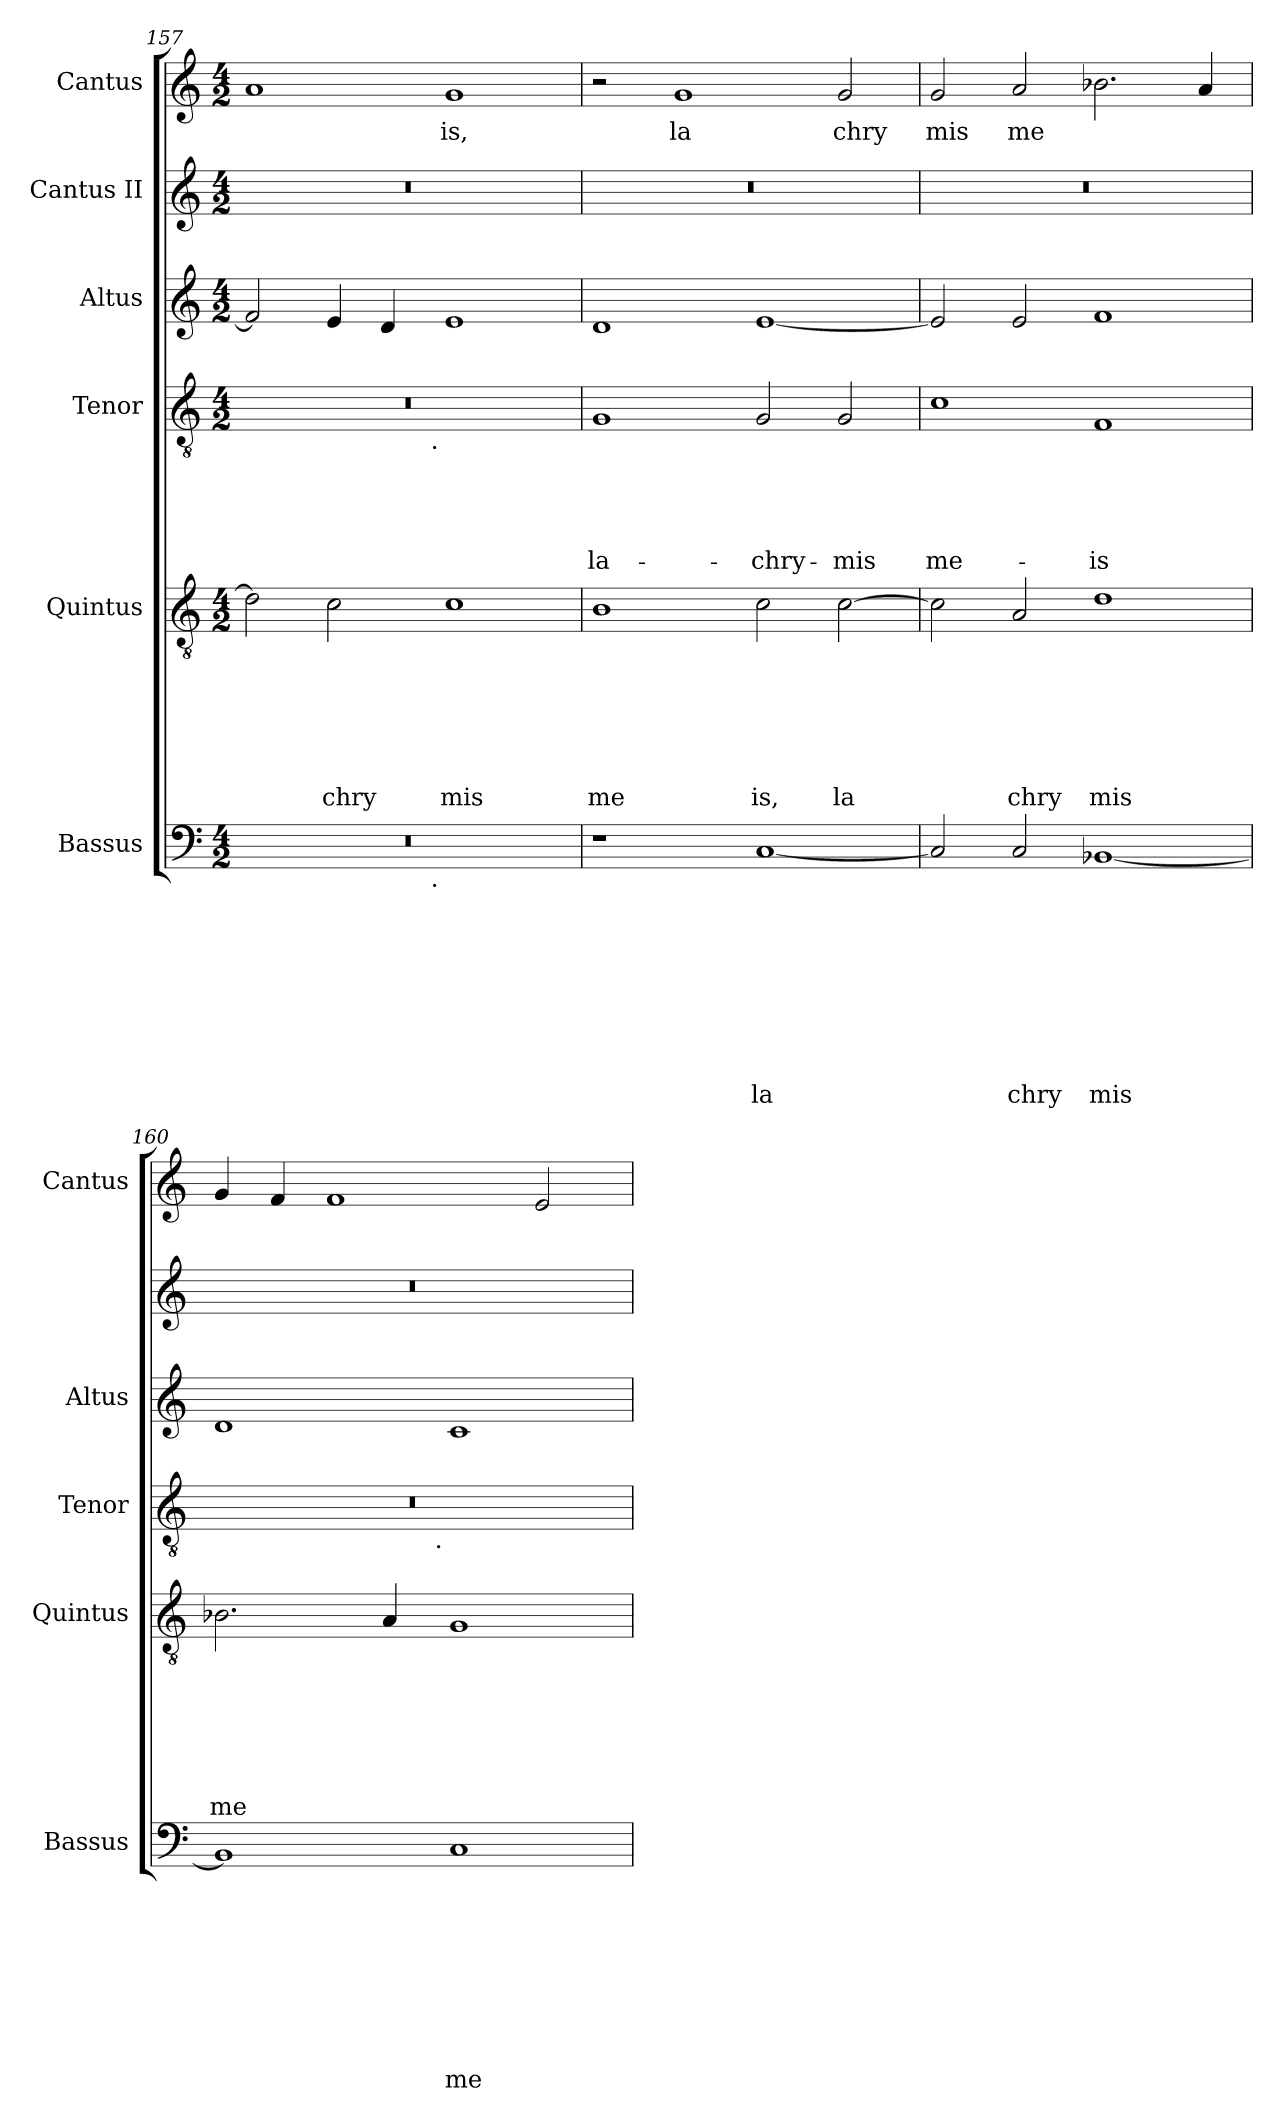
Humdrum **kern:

**kern	**text	**text	**text	**text	**text	**text	**text	**text	**text	**kern	**text	**text	**text	**text	**text	**text	**text	**kern	**text	**text	**text	**text	**text	**kern	**kern	**kern	**text
*part6	*part6	*part6	*part6	*part6	*part6	*part6	*part6	*part6	*part6	*part5	*part5	*part5	*part5	*part5	*part5	*part5	*part5	*part4	*part4	*part4	*part4	*part4	*part4	*part3	*part2	*part1	*part1
*staff6	*staff6	*staff6	*staff6	*staff6	*staff6	*staff6	*staff6	*staff6	*staff6	*staff5	*staff5	*staff5	*staff5	*staff5	*staff5	*staff5	*staff5	*staff4	*staff4	*staff4	*staff4	*staff4	*staff4	*staff3	*staff2	*staff1	*staff1
*I"Bassus	*	*	*	*	*	*	*	*	*	*I"Quintus	*	*	*	*	*	*	*	*I"Tenor	*	*	*	*	*	*I"Altus	*I"Cantus II	*I"Cantus	*
*I'Bassus	*	*	*	*	*	*	*	*	*	*I'Quintus	*	*	*	*	*	*	*	*I'Tenor	*	*	*	*	*	*I'Altus	*	*I'Cantus	*
!!LO:LB:g=z
*clefF4	*	*	*	*	*	*	*	*	*	*clefGv2	*	*	*	*	*	*	*	*clefGv2	*	*	*	*	*	*clefG2	*clefG2	*clefG2	*
*k[]	*	*	*	*	*	*	*	*	*	*k[]	*	*	*	*	*	*	*	*k[]	*	*	*	*	*	*k[]	*k[]	*k[]	*
*C:	*	*	*	*	*	*	*	*	*	*C:	*	*	*	*	*	*	*	*C:	*	*	*	*	*	*C:	*C:	*C:	*
*M4/2	*	*	*	*	*	*	*	*	*	*M4/2	*	*	*	*	*	*	*	*M4/2	*	*	*	*	*	*M4/2	*M4/2	*M4/2	*
=157	=157	=157	=157	=157	=157	=157	=157	=157	=157	=157	=157	=157	=157	=157	=157	=157	=157	=157	=157	=157	=157	=157	=157	=157	=157	=157	=157
*^	*	*	*	*	*	*	*	*	*	*	*	*	*	*	*	*	*	*^	*	*	*	*	*	*	*	*	*
0r	2ryy	.	.	.	.	.	.	.	.	.	2d\]	.	.	.	.	.	.	.	0r	2ryy	.	.	.	.	.	2f/]	0r	1a	.
!	!	!	!	!	!	!	!	!	!	!	!	!	!	!	!	!	!	!LO:LY:b	!	!	!	!	!	!	!	!	!	!	!
.	4...ryy	.	.	.	.	.	.	.	.	.	2c\	.	.	.	.	.	.	-chry	.	4...ryy	.	.	.	.	.	4e/	.	.	.
.	.	.	.	.	.	.	.	.	.	.	.	.	.	.	.	.	.	.	.	.	.	.	.	.	.	4d/	.	.	.
!	!	!	!	!	!	!	!	!	!	!	!	!	!	!	!	!	!	!	!	!LO:TX:b:t=.	!	!	!	!	!	!	!	!	!
!	!LO:TX:b:t=.	!	!	!	!	!	!	!	!	!	!	!	!	!	!	!	!	!	!	!	!	!	!	!	!	!	!	!	!
.	1ryy	.	.	.	.	.	.	.	.	.	.	.	.	.	.	.	.	.	.	1ryy	.	.	.	.	.	.	.	.	.
!	!	!	!	!	!	!	!	!	!	!	!	!	!	!	!	!	!	!LO:LY:b	!	!	!	!	!	!	!	!	!	!	!LO:LY:b
.	.	.	.	.	.	.	.	.	.	.	1c	.	.	.	.	.	.	mis	.	.	.	.	.	.	.	1e	.	1g	-is,
.	32ryy	.	.	.	.	.	.	.	.	.	.	.	.	.	.	.	.	.	.	32ryy	.	.	.	.	.	.	.	.	.
=158	=158	=158	=158	=158	=158	=158	=158	=158	=158	=158	=158	=158	=158	=158	=158	=158	=158	=158	=158	=158	=158	=158	=158	=158	=158	=158	=158	=158	=158
!	!	!	!	!	!	!	!	!	!	!	!	!	!	!	!	!	!	!LO:LY:b	!	!	!	!	!	!	!LO:LY:b	!	!	!	!
*v	*v	*	*	*	*	*	*	*	*	*	*	*	*	*	*	*	*	*	*v	*v	*	*	*	*	*	*	*	*	*
1r	.	.	.	.	.	.	.	.	.	1B	.	.	.	.	.	.	me	1G	.	.	.	.	la-	1d	0r	2r	.
!	!	!	!	!	!	!	!	!	!	!	!	!	!	!	!	!	!	!	!	!	!	!	!	!	!	!	!LO:LY:b
.	.	.	.	.	.	.	.	.	.	.	.	.	.	.	.	.	.	.	.	.	.	.	.	.	.	1g	la
!	!	!	!	!	!	!	!	!	!LO:LY:b	!	!	!	!	!	!	!	!LO:LY:b	!	!	!	!	!	!LO:LY:b	!	!	!	!
[<1C	.	.	.	.	.	.	.	.	la	2c\	.	.	.	.	.	.	is,	2G/	.	.	.	.	-chry-	[<1e	.	.	.
!	!	!	!	!	!	!	!	!	!	!	!	!	!	!	!	!	!LO:LY:b	!	!	!	!	!	!LO:LY:b	!	!	!	!LO:LY:b
.	.	.	.	.	.	.	.	.	.	[>2c\	.	.	.	.	.	.	la	2G/	.	.	.	.	-mis	.	.	2g/	chry
=159	=159	=159	=159	=159	=159	=159	=159	=159	=159	=159	=159	=159	=159	=159	=159	=159	=159	=159	=159	=159	=159	=159	=159	=159	=159	=159	=159
!	!	!	!	!	!	!	!	!	!	!	!	!	!	!	!	!	!	!	!	!	!	!	!LO:LY:b	!	!	!	!LO:LY:b
2C/]	.	.	.	.	.	.	.	.	.	2c\]	.	.	.	.	.	.	.	1c	.	.	.	.	me-	2e/]	0r	2g/	mis
!	!	!	!	!	!	!	!	!	!LO:LY:b	!	!	!	!	!	!	!	!LO:LY:b	!	!	!	!	!	!	!	!	!	!LO:LY:b
2C/	.	.	.	.	.	.	.	.	chry	2A/	.	.	.	.	.	.	chry	.	.	.	.	.	.	2e/	.	2a/	me
!	!	!	!	!	!	!	!	!	!LO:LY:b	!	!	!	!	!	!	!	!LO:LY:b	!	!	!	!	!	!LO:LY:b	!	!	!	!
[<1BB-X	.	.	.	.	.	.	.	.	mis	1d	.	.	.	.	.	.	mis	1F	.	.	.	.	-is	1f	.	2.b-X\	.
.	.	.	.	.	.	.	.	.	.	.	.	.	.	.	.	.	.	.	.	.	.	.	.	.	.	4a/	.
=160	=160	=160	=160	=160	=160	=160	=160	=160	=160	=160	=160	=160	=160	=160	=160	=160	=160	=160	=160	=160	=160	=160	=160	=160	=160	=160	=160
!	!	!	!	!	!	!	!	!	!	!	!	!	!	!	!	!	!LO:LY:b	!	!	!	!	!	!	!	!	!	!
*	*	*	*	*	*	*	*	*	*	*	*	*	*	*	*	*	*	*^	*	*	*	*	*	*	*	*	*
1BB-]	.	.	.	.	.	.	.	.	.	2.B-X\	.	.	.	.	.	.	me	0r	2ryy	.	.	.	.	.	1d	0r	4g/	.
.	.	.	.	.	.	.	.	.	.	.	.	.	.	.	.	.	.	.	.	.	.	.	.	.	.	.	4f/	.
.	.	.	.	.	.	.	.	.	.	.	.	.	.	.	.	.	.	.	4...ryy	.	.	.	.	.	.	.	1f	.
.	.	.	.	.	.	.	.	.	.	4A/	.	.	.	.	.	.	.	.	.	.	.	.	.	.	.	.	.	.
!	!	!	!	!	!	!	!	!	!	!	!	!	!	!	!	!	!	!	!LO:TX:b:t=.	!	!	!	!	!	!	!	!	!
.	.	.	.	.	.	.	.	.	.	.	.	.	.	.	.	.	.	.	1ryy	.	.	.	.	.	.	.	.	.
!	!	!	!	!	!	!	!	!	!LO:LY:b	!	!	!	!	!	!	!	!	!	!	!	!	!	!	!	!	!	!	!
1C	.	.	.	.	.	.	.	.	me	1G	.	.	.	.	.	.	.	.	.	.	.	.	.	.	1c	.	.	.
.	.	.	.	.	.	.	.	.	.	.	.	.	.	.	.	.	.	.	.	.	.	.	.	.	.	.	2e/	.
.	.	.	.	.	.	.	.	.	.	.	.	.	.	.	.	.	.	.	32ryy	.	.	.	.	.	.	.	.	.
*	*	*	*	*	*	*	*	*	*	*	*	*	*	*	*	*	*	*v	*v	*	*	*	*	*	*	*	*	*
=	=	=	=	=	=	=	=	=	=	=	=	=	=	=	=	=	=	=	=	=	=	=	=	=	=	=	=
*-	*-	*-	*-	*-	*-	*-	*-	*-	*-	*-	*-	*-	*-	*-	*-	*-	*-	*-	*-	*-	*-	*-	*-	*-	*-	*-	*-
